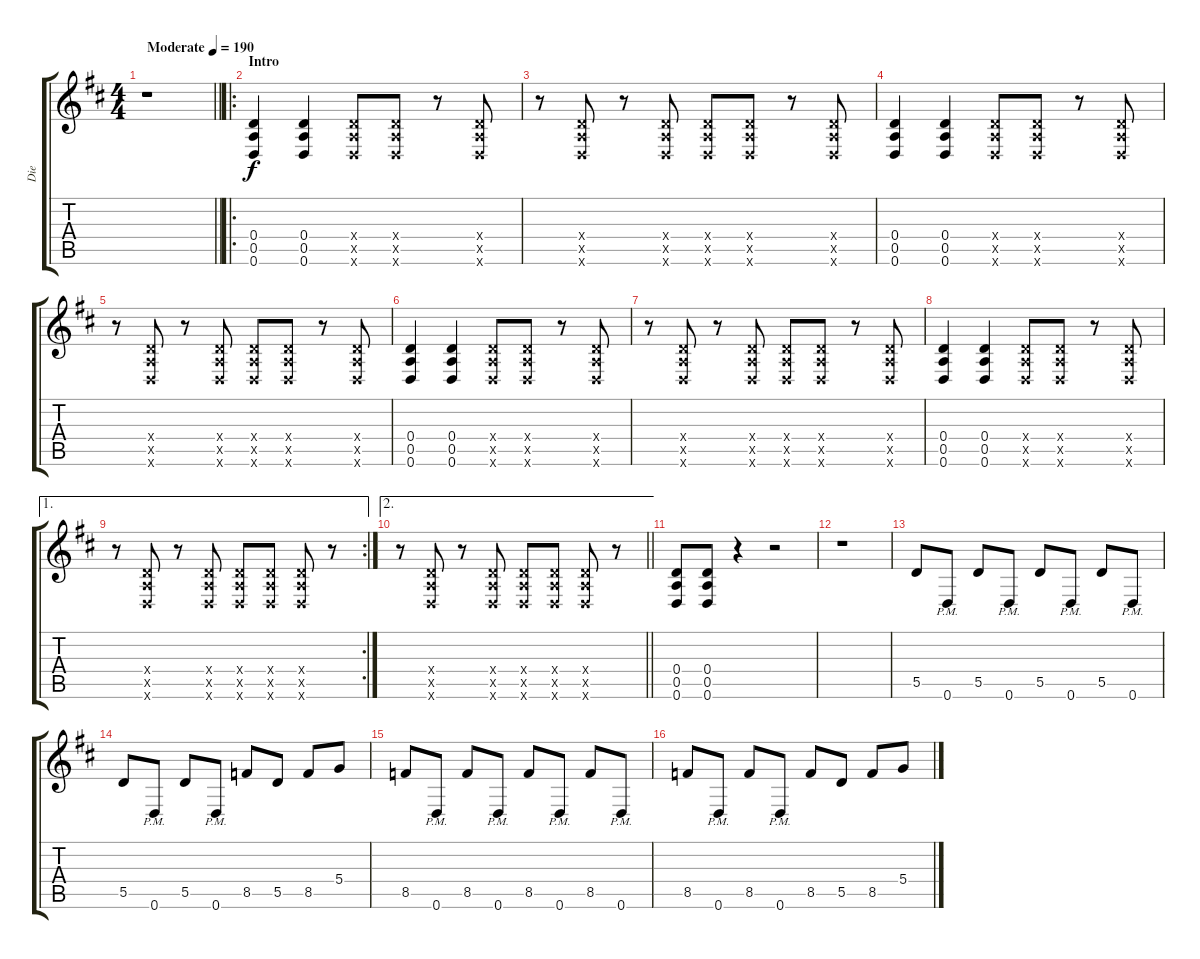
\track ("Die" "Die") {instrument distortionguitar}
\staff {score tabs}
\tuning (E4 B3 G3 D3 A2 D2) {hide}
\ts (4 4)
\tempo (190 "Moderate")
\clef g2
\barLineRight lightlight
\ks d
r.1{dy f instrument distortionguitar} |
\ro
\section ("" "Intro")
(0.4 0.5 0.6).4 (0.4 0.5 0.6).4 (0.4{x} 0.5{x} 0.6{x}).8 (0.4{x} 0.5{x} 0.6{x}).8 r.8 (0.4{x} 0.5{x} 0.6{x}).8 |
r.8 (0.4{x} 0.5{x} 0.6{x}).8 r.8 (0.4{x} 0.5{x} 0.6{x}).8 (0.4{x} 0.5{x} 0.6{x}).8 (0.4{x} 0.5{x} 0.6{x}).8 r.8 (0.4{x} 0.5{x} 0.6{x}).8 |
(0.4 0.5 0.6).4 (0.4 0.5 0.6).4 (0.4{x} 0.5{x} 0.6{x}).8 (0.4{x} 0.5{x} 0.6{x}).8 r.8 (0.4{x} 0.5{x} 0.6{x}).8 |
r.8 (0.4{x} 0.5{x} 0.6{x}).8 r.8 (0.4{x} 0.5{x} 0.6{x}).8 (0.4{x} 0.5{x} 0.6{x}).8 (0.4{x} 0.5{x} 0.6{x}).8 r.8 (0.4{x} 0.5{x} 0.6{x}).8 |
(0.4 0.5 0.6).4 (0.4 0.5 0.6).4 (0.4{x} 0.5{x} 0.6{x}).8 (0.4{x} 0.5{x} 0.6{x}).8 r.8 (0.4{x} 0.5{x} 0.6{x}).8 |
r.8 (0.4{x} 0.5{x} 0.6{x}).8 r.8 (0.4{x} 0.5{x} 0.6{x}).8 (0.4{x} 0.5{x} 0.6{x}).8 (0.4{x} 0.5{x} 0.6{x}).8 r.8 (0.4{x} 0.5{x} 0.6{x}).8 |
(0.4 0.5 0.6).4 (0.4 0.5 0.6).4 (0.4{x} 0.5{x} 0.6{x}).8 (0.4{x} 0.5{x} 0.6{x}).8 r.8 (0.4{x} 0.5{x} 0.6{x}).8 |
\ae 1
\rc 2
r.8 (0.4{x} 0.5{x} 0.6{x}).8 r.8 (0.4{x} 0.5{x} 0.6{x}).8 (0.4{x} 0.5{x} 0.6{x}).8 (0.4{x} 0.5{x} 0.6{x}).8 (0.4{x} 0.5{x} 0.6{x}).8 r.8 |
\ae 2
\barLineRight lightlight
r.8 (0.4{x} 0.5{x} 0.6{x}).8 r.8 (0.4{x} 0.5{x} 0.6{x}).8 (0.4{x} 0.5{x} 0.6{x}).8 (0.4{x} 0.5{x} 0.6{x}).8 (0.4{x} 0.5{x} 0.6{x}).8 r.8 |
(0.4 0.5 0.6).8 (0.4 0.5 0.6).8 r.4 r.2 |
r.1 |
5.5.8 0.6{pm}.8 5.5.8 0.6{pm}.8 5.5.8 0.6{pm}.8 5.5.8 0.6{pm}.8 |
5.5.8 0.6{pm}.8 5.5.8 0.6{pm}.8 8.5.8 5.5.8 8.5.8 5.4.8 |
8.5.8 0.6{pm}.8 8.5.8 0.6{pm}.8 8.5.8 0.6{pm}.8 8.5.8 0.6{pm}.8 |
8.5.8 0.6{pm}.8 8.5.8 0.6{pm}.8 8.5.8 5.5.8 8.5.8 5.4.8
